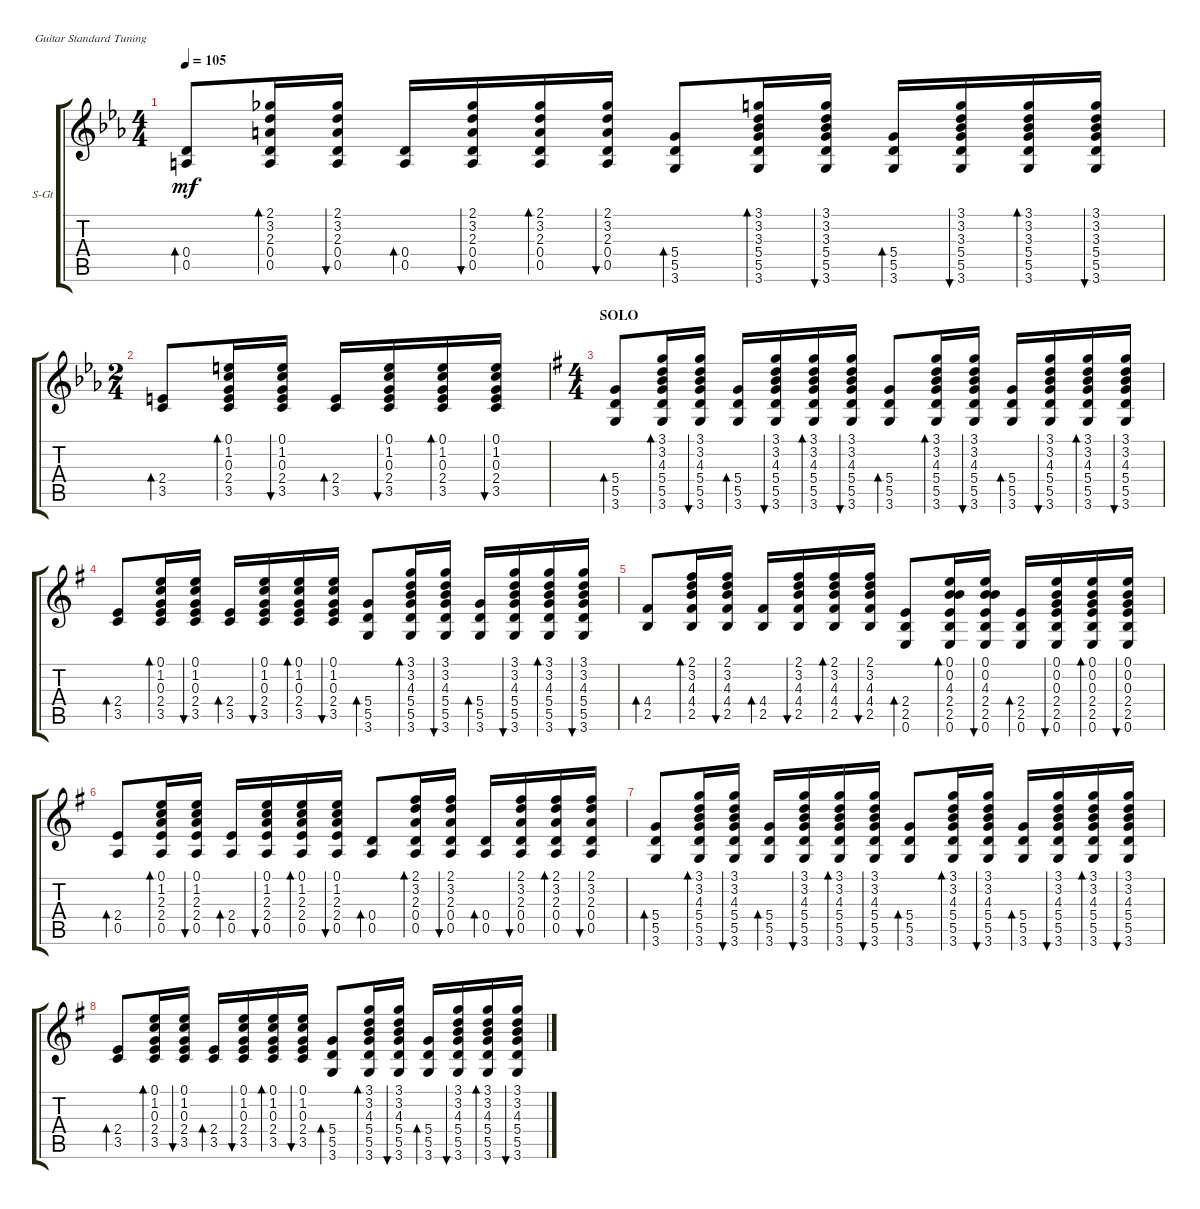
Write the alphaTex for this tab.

\defaultSystemsLayout 4
\bracketExtendMode groupsimilarinstruments
\firstSystemTrackNameOrientation horizontal
\otherSystemsTrackNameOrientation horizontal
\track ("Steel Guitar" "S-Gt") {instrument acousticguitarsteel}
\staff {score tabs}
\tuning (E4 B3 G3 D3 A2 E2)
\ts (4 4)
\tempo 105
\clef g2
\ks cminor
(0.5 0.4).8{bd 30 dy mf} (0.5 0.4 2.3 3.2 2.1).16{bd 30} (0.5 0.4 2.3 3.2 2.1).16{bu 30} (0.5 0.4).16{bd 30} (0.5 0.4 2.3 3.2 2.1).16{bu 30} (0.5 0.4 2.3 3.2 2.1).16{bd 30} (0.5 0.4 2.3 3.2 2.1).16{bu 30} (3.6 5.5 5.4).8{bd 30} (3.6 5.5 5.4 3.3 3.2 3.1).16{bd 30} (3.6 5.5 5.4 3.3 3.2 3.1).16{bu 30} (3.6 5.5 5.4).16{bd 30} (3.6 5.5 5.4 3.3 3.2 3.1).16{bu 30} (3.6 5.5 5.4 3.3 3.2 3.1).16{bd 30} (3.6 5.5 5.4 3.3 3.2 3.1).16{bu 30} |
\ts (2 4)
(3.5 2.4).8{bd 30} (3.5 2.4 0.3 1.2 0.1).16{bd 30} (3.5 2.4 0.3 1.2 0.1).16{bu 30} (3.5 2.4).16{bd 30} (3.5 2.4 0.3 1.2 0.1).16{bu 30} (3.5 2.4 0.3 1.2 0.1).16{bd 30} (3.5 2.4 0.3 1.2 0.1).16{bu 30} |
\ts (4 4)
\section ("" "SOLO")
\ks g
(3.6 5.5 5.4).8{bd 30} (3.6 5.5 5.4 4.3 3.2 3.1).16{bd 30} (3.6 5.5 5.4 4.3 3.2 3.1).16{bu 30} (3.6 5.5 5.4).16{bd 30} (3.6 5.5 5.4 4.3 3.2 3.1).16{bu 30} (3.6 5.5 5.4 4.3 3.2 3.1).16{bd 30} (3.6 5.5 5.4 4.3 3.2 3.1).16{bu 30} (3.6 5.5 5.4).8{bd 30} (3.6 5.5 5.4 4.3 3.2 3.1).16{bd 30} (3.6 5.5 5.4 4.3 3.2 3.1).16{bu 30} (3.6 5.5 5.4).16{bd 30} (3.6 5.5 5.4 4.3 3.2 3.1).16{bu 30} (3.6 5.5 5.4 4.3 3.2 3.1).16{bd 30} (3.6 5.5 5.4 4.3 3.2 3.1).16{bu 30} |
(3.5 2.4).8{bd 30} (3.5 2.4 0.3 1.2 0.1).16{bd 30} (3.5 2.4 0.3 1.2 0.1).16{bu 30} (3.5 2.4).16{bd 30} (3.5 2.4 0.3 1.2 0.1).16{bu 30} (3.5 2.4 0.3 1.2 0.1).16{bd 30} (3.5 2.4 0.3 1.2 0.1).16{bu 30} (3.6 5.5 5.4).8{bd 30} (3.6 5.5 5.4 4.3 3.2 3.1).16{bd 30} (3.6 5.5 5.4 4.3 3.2 3.1).16{bu 30} (3.6 5.5 5.4).16{bd 30} (3.6 5.5 5.4 4.3 3.2 3.1).16{bu 30} (3.6 5.5 5.4 4.3 3.2 3.1).16{bd 30} (3.6 5.5 5.4 4.3 3.2 3.1).16{bu 30} |
(2.5 4.4).8{bd 30} (2.5 4.4 4.3 3.2 2.1).16{bd 30} (2.5 4.4 4.3 3.2 2.1).16{bu 30} (2.5 4.4).16{bd 30} (2.5 4.4 4.3 3.2 2.1).16{bu 30} (2.5 4.4 4.3 3.2 2.1).16{bd 30} (2.5 4.4 4.3 3.2 2.1).16{bu 30} (0.6 2.5 2.4).8{bd 30} (0.6 2.5 2.4 4.3 0.2 0.1).16{bd 30} (0.6 2.5 2.4 4.3 0.2 0.1).16{bu 30} (0.6 2.5 2.4).16{bd 30} (0.6 2.5 2.4 0.3 0.2 0.1).16{bu 30} (0.6 2.5 2.4 0.3 0.2 0.1).16{bd 30} (0.6 2.5 2.4 0.3 0.2 0.1).16{bu 30} |
(0.5 2.4).8{bd 30} (0.5 2.4 2.3 1.2 0.1).16{bd 30} (0.5 2.4 2.3 1.2 0.1).16{bu 30} (0.5 2.4).16{bd 30} (0.5 2.4 2.3 1.2 0.1).16{bu 30} (0.5 2.4 2.3 1.2 0.1).16{bd 30} (0.5 2.4 2.3 1.2 0.1).16{bu 30} (0.5 0.4).8{bd 30} (0.5 0.4 2.3 3.2 2.1).16{bd 30} (0.5 0.4 2.3 3.2 2.1).16{bu 30} (0.5 0.4).16{bd 30} (0.5 0.4 2.3 3.2 2.1).16{bu 30} (0.5 0.4 2.3 3.2 2.1).16{bd 30} (0.5 0.4 2.3 3.2 2.1).16{bu 30} |
(3.6 5.5 5.4).8{bd 30} (3.6 5.5 5.4 4.3 3.2 3.1).16{bd 30} (3.6 5.5 5.4 4.3 3.2 3.1).16{bu 30} (3.6 5.5 5.4).16{bd 30} (3.6 5.5 5.4 4.3 3.2 3.1).16{bu 30} (3.6 5.5 5.4 4.3 3.2 3.1).16{bd 30} (3.6 5.5 5.4 4.3 3.2 3.1).16{bu 30} (3.6 5.5 5.4).8{bd 30} (3.6 5.5 5.4 4.3 3.2 3.1).16{bd 30} (3.6 5.5 5.4 4.3 3.2 3.1).16{bu 30} (3.6 5.5 5.4).16{bd 30} (3.6 5.5 5.4 4.3 3.2 3.1).16{bu 30} (3.6 5.5 5.4 4.3 3.2 3.1).16{bd 30} (3.6 5.5 5.4 4.3 3.2 3.1).16{bu 30} |
(3.5 2.4).8{bd 30} (3.5 2.4 0.3 1.2 0.1).16{bd 30} (3.5 2.4 0.3 1.2 0.1).16{bu 30} (3.5 2.4).16{bd 30} (3.5 2.4 0.3 1.2 0.1).16{bu 30} (3.5 2.4 0.3 1.2 0.1).16{bd 30} (3.5 2.4 0.3 1.2 0.1).16{bu 30} (3.6 5.5 5.4).8{bd 30} (3.6 5.5 5.4 4.3 3.2 3.1).16{bd 30} (3.6 5.5 5.4 4.3 3.2 3.1).16{bu 30} (3.6 5.5 5.4).16{bd 30} (3.6 5.5 5.4 4.3 3.2 3.1).16{bu 30} (3.6 5.5 5.4 4.3 3.2 3.1).16{bd 30} (3.6 5.5 5.4 4.3 3.2 3.1).16{bu 30}
